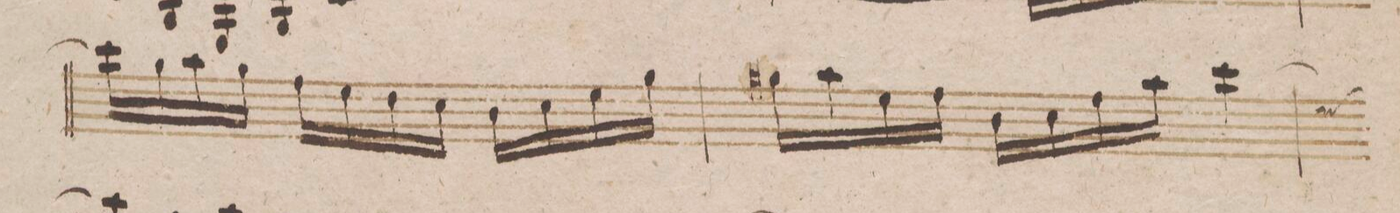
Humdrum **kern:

**kern	**dynam
*I"Clarinetto 1mo in B.	*
*clefG2	*
*k[b-e-]	*
*met(c)	*
*M3/4	*
16bb-\LL]	.
16ff\	.
16gg\	.
16ff\JJ	.
16ee-\LL	.
16dd\	.
16cc\	.
16b-\JJ	.
16a\LL	.
16b-\	.
16dd\	.
16ff\JJ	.
=114	=114
16ff#X\LL	.
16gg\	.
16dd\	.
16ee-\JJ	.
16a\LL	.
16b-\	.
16ee-\	.
16gg\JJ	.
[>4bb-\	.
*custos:ee	*
=115	=115
*-	*-
